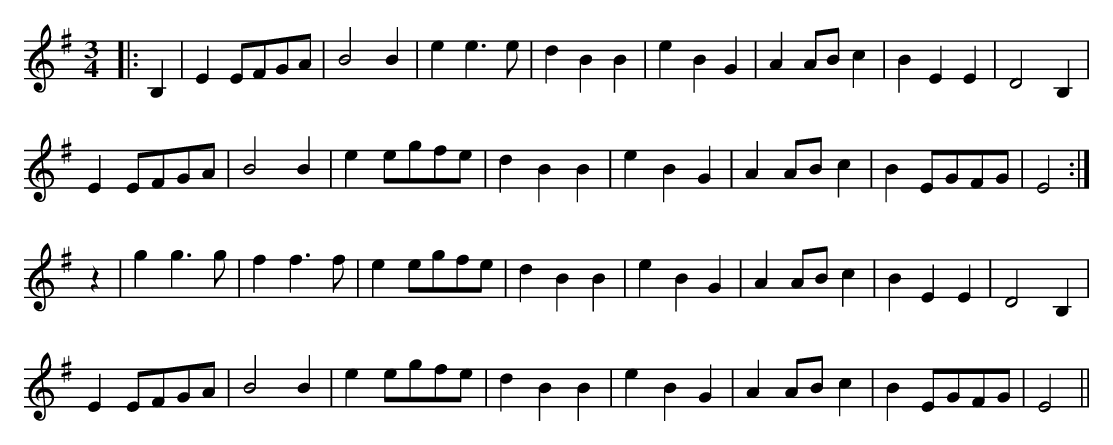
X:1
M:3/4
K:Emin
|:B,2|E2 EFGA|B4 B2|e2 e3 e|d2 B2 B2|e2 B2 G2|A2 ABc2|B2 E2 E2|D4 B,2|
E2 EFGA|B4 B2|e2 egfe|d2 B2 B2|e2 B2 G2|A2 ABc2|B2 EGFG|E4:|
z2|g2 g3 g|f2 f3 f|e2 egfe|d2 B2 B2|e2 B2 G2|A2 ABc2|B2 E2 E2|D4 B,2|
E2 EFGA|B4 B2|e2 egfe|d2 B2 B2|e2 B2 G2|A2 ABc2|B2 EGFG|E4||
